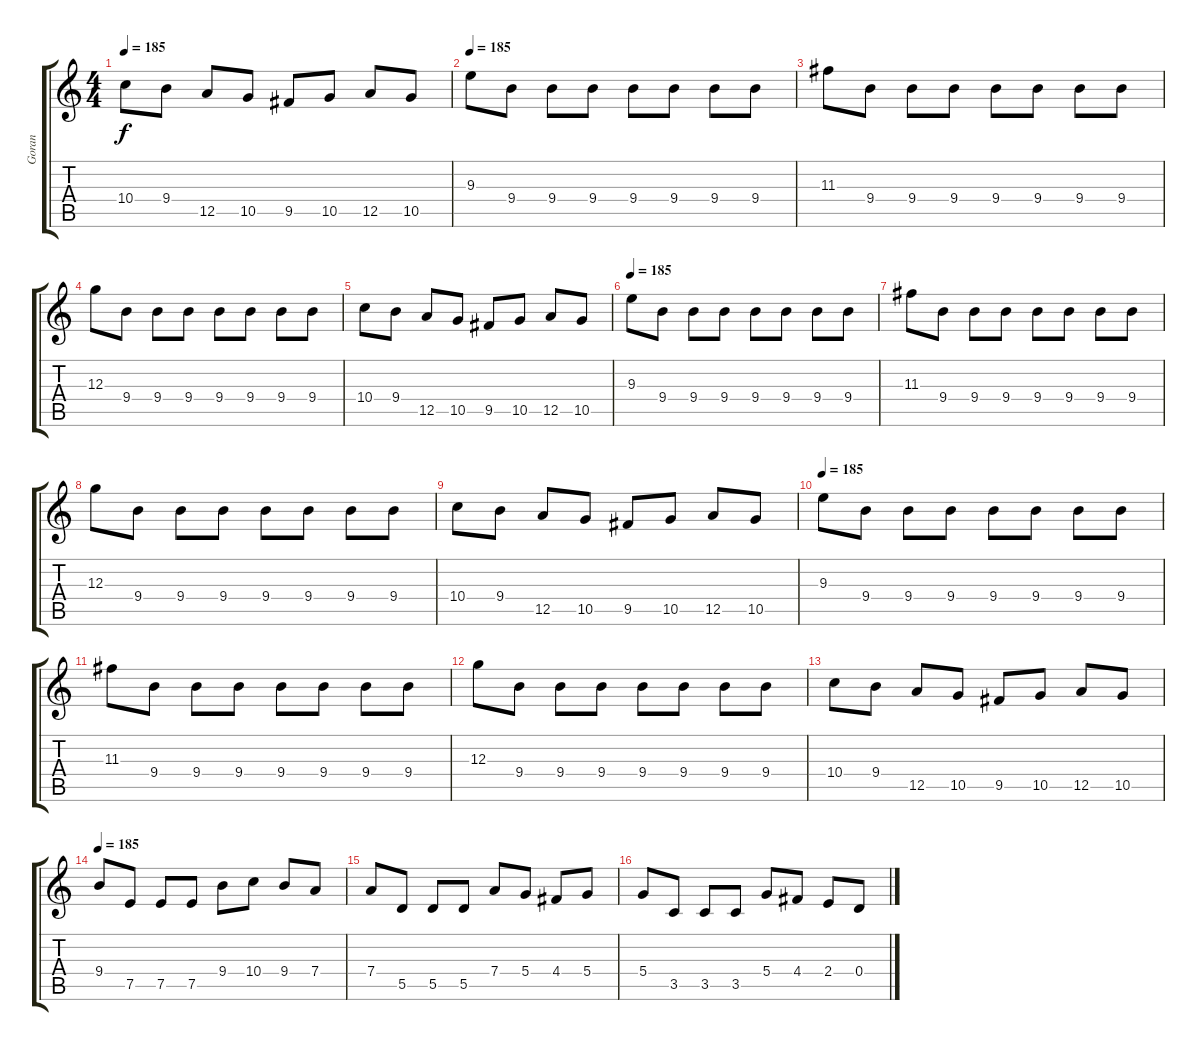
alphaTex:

\track ("Goran" "Goran") {instrument distortionguitar}
\staff {score tabs}
\tuning (E4 B3 G3 D3 A2 E2) {hide}
\ts (4 4)
\tempo 185
\clef g2
\ks c
10.4.8{dy f} 9.4.8 12.5.8 10.5.8 9.5.8 10.5.8 12.5.8 10.5.8 |
\tempo 185
9.3.8 9.4.8 9.4.8 9.4.8 9.4.8 9.4.8 9.4.8 9.4.8 |
11.3.8 9.4.8 9.4.8 9.4.8 9.4.8 9.4.8 9.4.8 9.4.8 |
12.3.8 9.4.8 9.4.8 9.4.8 9.4.8 9.4.8 9.4.8 9.4.8 |
10.4.8 9.4.8 12.5.8 10.5.8 9.5.8 10.5.8 12.5.8 10.5.8 |
\tempo 185
9.3.8 9.4.8 9.4.8 9.4.8 9.4.8 9.4.8 9.4.8 9.4.8 |
11.3.8 9.4.8 9.4.8 9.4.8 9.4.8 9.4.8 9.4.8 9.4.8 |
12.3.8 9.4.8 9.4.8 9.4.8 9.4.8 9.4.8 9.4.8 9.4.8 |
10.4.8 9.4.8 12.5.8 10.5.8 9.5.8 10.5.8 12.5.8 10.5.8 |
\tempo 185
9.3.8 9.4.8 9.4.8 9.4.8 9.4.8 9.4.8 9.4.8 9.4.8 |
11.3.8 9.4.8 9.4.8 9.4.8 9.4.8 9.4.8 9.4.8 9.4.8 |
12.3.8 9.4.8 9.4.8 9.4.8 9.4.8 9.4.8 9.4.8 9.4.8 |
10.4.8 9.4.8 12.5.8 10.5.8 9.5.8 10.5.8 12.5.8 10.5.8 |
\tempo 185
9.4.8 7.5.8 7.5.8 7.5.8 9.4.8 10.4.8 9.4.8 7.4.8 |
7.4.8 5.5.8 5.5.8 5.5.8 7.4.8 5.4.8 4.4.8 5.4.8 |
5.4.8 3.5.8 3.5.8 3.5.8 5.4.8 4.4.8 2.4.8 0.4.8
